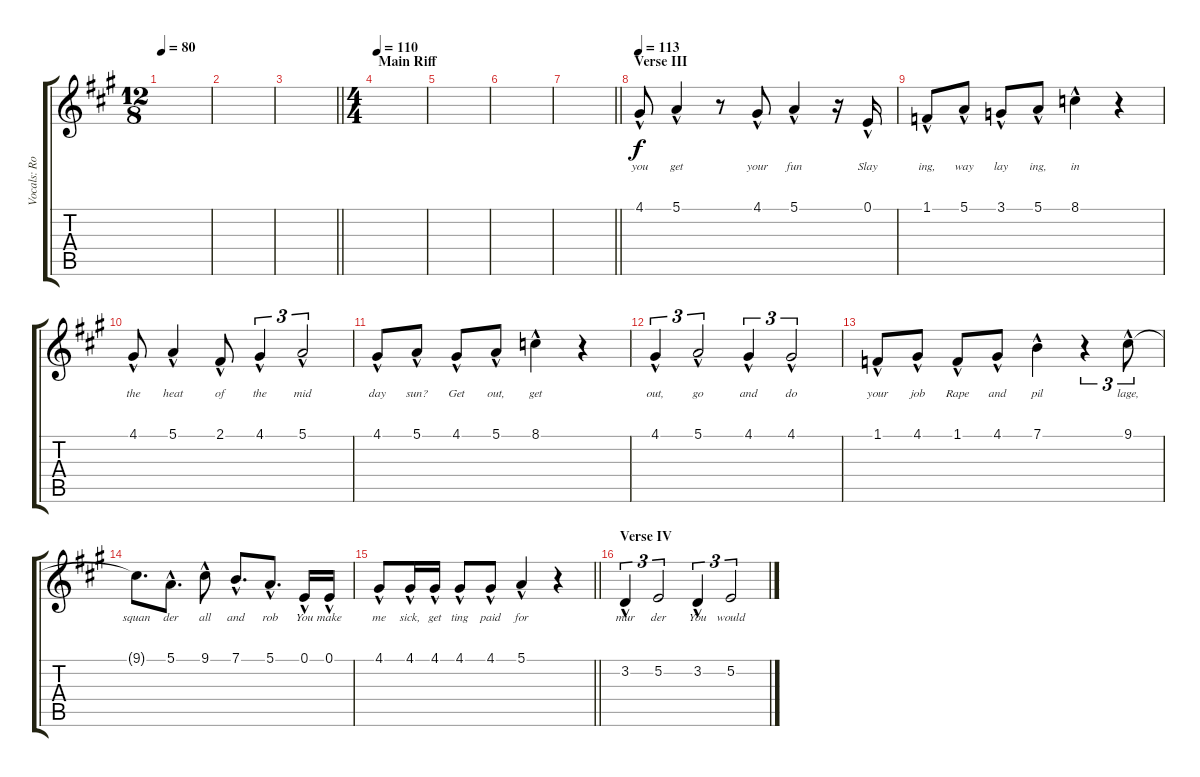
\track ("Vocals: Rob" "Vocals: Ro") {instrument lead2sawtooth}
\staff {score tabs}
\tuning (E4 B3 G3 D3 A2 E2) {hide}
\ts (12 8)
\tempo 80
\clef g2
\ks a
|
|
\barLineRight lightlight
|
\ts (4 4)
\section ("" "Main Riff")
\tempo 110
|
|
|
\barLineRight lightlight
|
\section ("" "Verse III")
\tempo 113
4.1{hac}.8{lyrics (0 "you") lyrics (1 "") lyrics (2 "") lyrics (3 "") lyrics (4 "")} 5.1{hac}.4{lyrics (0 "get") lyrics (1 "") lyrics (2 "") lyrics (3 "") lyrics (4 "")} r.8 4.1{hac}.8{lyrics (0 "your") lyrics (1 "") lyrics (2 "") lyrics (3 "") lyrics (4 "")} 5.1{hac}.4{lyrics (0 "fun") lyrics (1 "") lyrics (2 "") lyrics (3 "") lyrics (4 "")} r.16 0.1{hac}.16{lyrics (0 "Slay") lyrics (1 "") lyrics (2 "") lyrics (3 "") lyrics (4 "")} |
1.1{hac}.8{lyrics (0 "ing,") lyrics (1 "") lyrics (2 "") lyrics (3 "") lyrics (4 "")} 5.1{hac}.8{lyrics (0 "way") lyrics (1 "") lyrics (2 "") lyrics (3 "") lyrics (4 "")} 3.1{hac}.8{lyrics (0 "lay") lyrics (1 "") lyrics (2 "") lyrics (3 "") lyrics (4 "")} 5.1{hac}.8{lyrics (0 "ing,") lyrics (1 "") lyrics (2 "") lyrics (3 "") lyrics (4 "")} 8.1{hac}.4{lyrics (0 "in") lyrics (1 "") lyrics (2 "") lyrics (3 "") lyrics (4 "")} r.4 |
4.1{hac}.8{lyrics (0 "the") lyrics (1 "") lyrics (2 "") lyrics (3 "") lyrics (4 "")} 5.1{hac}.4{lyrics (0 "heat") lyrics (1 "") lyrics (2 "") lyrics (3 "") lyrics (4 "")} 2.1{hac}.8{lyrics (0 "of") lyrics (1 "") lyrics (2 "") lyrics (3 "") lyrics (4 "")} 4.1{hac}.4{tu (3 2) lyrics (0 "the") lyrics (1 "") lyrics (2 "") lyrics (3 "") lyrics (4 "")} 5.1{hac}.2{tu (3 2) lyrics (0 "mid") lyrics (1 "") lyrics (2 "") lyrics (3 "") lyrics (4 "")} |
4.1{hac}.8{lyrics (0 "day") lyrics (1 "") lyrics (2 "") lyrics (3 "") lyrics (4 "")} 5.1{hac}.8{lyrics (0 "sun?") lyrics (1 "") lyrics (2 "") lyrics (3 "") lyrics (4 "")} 4.1{hac}.8{lyrics (0 "Get") lyrics (1 "") lyrics (2 "") lyrics (3 "") lyrics (4 "")} 5.1{hac}.8{lyrics (0 "out,") lyrics (1 "") lyrics (2 "") lyrics (3 "") lyrics (4 "")} 8.1{hac}.4{lyrics (0 "get") lyrics (1 "") lyrics (2 "") lyrics (3 "") lyrics (4 "")} r.4 |
4.1{hac}.4{tu (3 2) lyrics (0 "out,") lyrics (1 "") lyrics (2 "") lyrics (3 "") lyrics (4 "")} 5.1{hac}.2{tu (3 2) lyrics (0 "go") lyrics (1 "") lyrics (2 "") lyrics (3 "") lyrics (4 "")} 4.1{hac}.4{tu (3 2) lyrics (0 "and") lyrics (1 "") lyrics (2 "") lyrics (3 "") lyrics (4 "")} 4.1{hac}.2{tu (3 2) lyrics (0 "do") lyrics (1 "") lyrics (2 "") lyrics (3 "") lyrics (4 "")} |
1.1{hac}.8{lyrics (0 "your") lyrics (1 "") lyrics (2 "") lyrics (3 "") lyrics (4 "")} 4.1{hac}.8{lyrics (0 "job") lyrics (1 "") lyrics (2 "") lyrics (3 "") lyrics (4 "")} 1.1{hac}.8{lyrics (0 "Rape") lyrics (1 "") lyrics (2 "") lyrics (3 "") lyrics (4 "")} 4.1{hac}.8{lyrics (0 "and") lyrics (1 "") lyrics (2 "") lyrics (3 "") lyrics (4 "")} 7.1{hac}.4{lyrics (0 "pil") lyrics (1 "") lyrics (2 "") lyrics (3 "") lyrics (4 "")} r.4{tu (3 2)} 9.1{hac}.8{tu (3 2) lyrics (0 "lage,") lyrics (1 "") lyrics (2 "") lyrics (3 "") lyrics (4 "")} |
9.1{t}.8{d lyrics (0 "squan") lyrics (1 "") lyrics (2 "") lyrics (3 "") lyrics (4 "")} 5.1{hac}.8{d lyrics (0 "der") lyrics (1 "") lyrics (2 "") lyrics (3 "") lyrics (4 "")} 9.1{hac}.8{lyrics (0 "all") lyrics (1 "") lyrics (2 "") lyrics (3 "") lyrics (4 "")} 7.1{hac}.8{d lyrics (0 "and") lyrics (1 "") lyrics (2 "") lyrics (3 "") lyrics (4 "")} 5.1{hac}.8{d lyrics (0 "rob") lyrics (1 "") lyrics (2 "") lyrics (3 "") lyrics (4 "")} 0.1{hac}.16{lyrics (0 "You") lyrics (1 "") lyrics (2 "") lyrics (3 "") lyrics (4 "")} 0.1{hac}.16{lyrics (0 "make") lyrics (1 "") lyrics (2 "") lyrics (3 "") lyrics (4 "")} |
\barLineRight lightlight
4.1{hac}.8{lyrics (0 "me") lyrics (1 "") lyrics (2 "") lyrics (3 "") lyrics (4 "")} 4.1{hac}.16{lyrics (0 "sick,") lyrics (1 "") lyrics (2 "") lyrics (3 "") lyrics (4 "")} 4.1{hac}.16{lyrics (0 "get") lyrics (1 "") lyrics (2 "") lyrics (3 "") lyrics (4 "")} 4.1{hac}.8{lyrics (0 "ting") lyrics (1 "") lyrics (2 "") lyrics (3 "") lyrics (4 "")} 4.1{hac}.8{lyrics (0 "paid") lyrics (1 "") lyrics (2 "") lyrics (3 "") lyrics (4 "")} 5.1{hac}.4{lyrics (0 "for") lyrics (1 "") lyrics (2 "") lyrics (3 "") lyrics (4 "")} r.4 |
\section ("" "Verse IV")
3.2{hac}.4{tu (3 2) lyrics (0 "mur") lyrics (1 "") lyrics (2 "") lyrics (3 "") lyrics (4 "")} 5.2.2{tu (3 2) lyrics (0 "der") lyrics (1 "") lyrics (2 "") lyrics (3 "") lyrics (4 "")} 3.2{hac}.4{tu (3 2) lyrics (0 "You") lyrics (1 "") lyrics (2 "") lyrics (3 "") lyrics (4 "")} 5.2.2{tu (3 2) lyrics (0 "would") lyrics (1 "") lyrics (2 "") lyrics (3 "") lyrics (4 "")}
